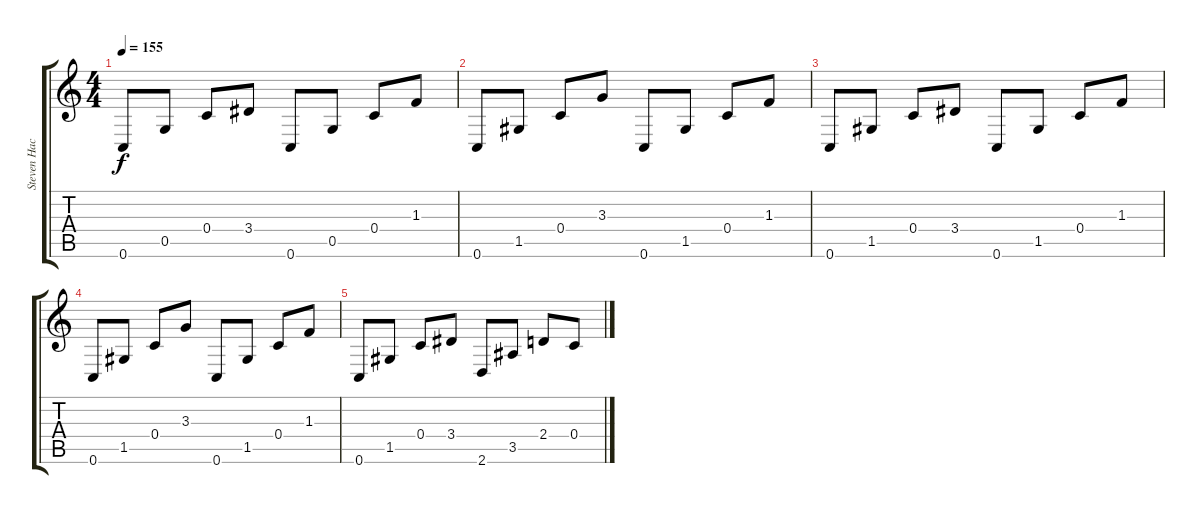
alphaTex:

\track ("Steven Hackney Clean" "Steven Hac") {solo instrument electricguitarjazz bank 255}
\staff {score tabs}
\tuning (D4 B3 E3 C3 G2 C2) {hide}
\ts (4 4)
\tempo 155
\clef g2
\ks c
0.6.8{dy f} 0.5.8 0.4.8 3.4.8 0.6.8 0.5.8 0.4.8 1.3.8 |
0.6.8 1.5.8 0.4.8 3.3.8 0.6.8 1.5.8 0.4.8 1.3.8 |
0.6.8 1.5.8 0.4.8 3.4.8 0.6.8 1.5.8 0.4.8 1.3.8 |
0.6.8 1.5.8 0.4.8 3.3.8 0.6.8 1.5.8 0.4.8 1.3.8 |
0.6.8 1.5.8 0.4.8 3.4.8 2.6.8 3.5.8 2.4.8 0.4.8
